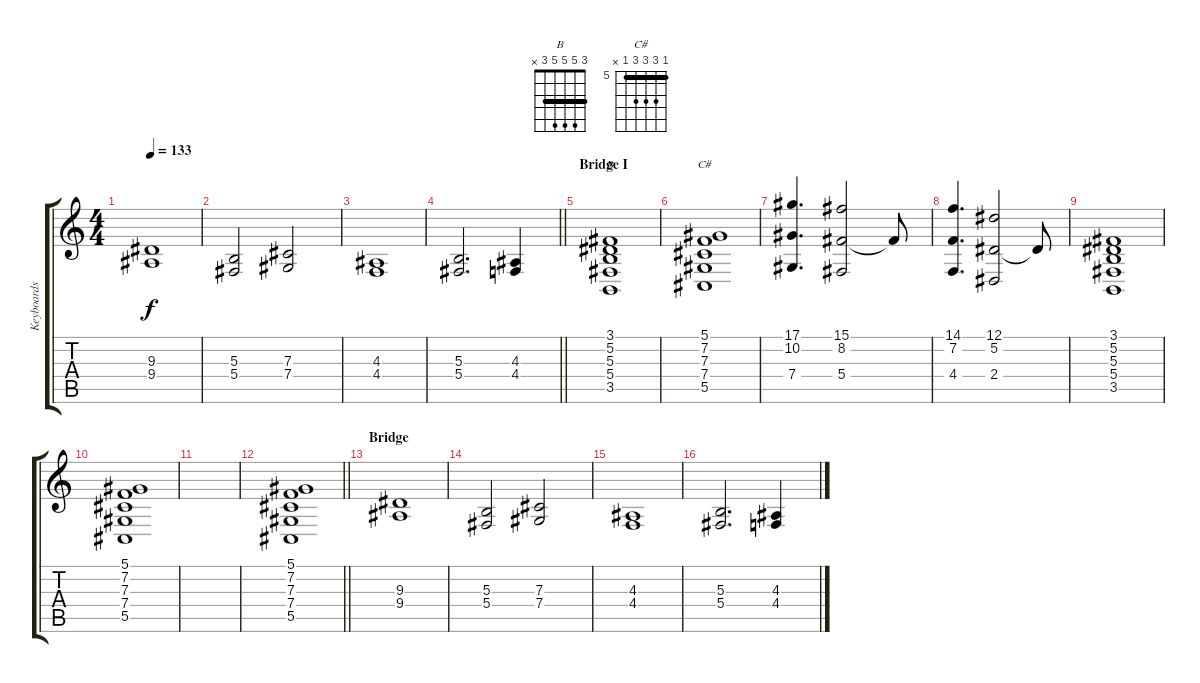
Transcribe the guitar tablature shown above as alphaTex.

\track ("Keyboards" "Keyboards") {instrument acousticgrandpiano}
\staff {score tabs}
\tuning (Eb4 Bb3 Gb3 Db3 Ab2 Eb2) {hide}
\chord ("B" 3 5 5 5 3 x) {barre 3}
\chord ("C#" 5 7 7 7 5 x) {firstfret 5 barre 5}
\ts (4 4)
\tempo 133
\clef g2
\ks c
(9.3 9.4).1{dy f volume 14 instrument stringensemble1} |
(5.3 5.4).2{volume 14 instrument stringensemble1} (7.3 7.4).2 |
(4.3 4.4).1{volume 14 instrument stringensemble1} |
\barLineRight lightlight
(5.3 5.4).2{d volume 14 instrument stringensemble1} (4.3 4.4).4 |
\section ("" "Bridge I")
(3.1 5.2 5.3 5.4 3.5).1{ch "B" volume 14 instrument stringensemble1} |
(5.1 7.2 7.3 7.4 5.5).1{ch "C#" volume 14 instrument stringensemble1} |
(17.1 10.2 7.4).4{d volume 14 instrument synthstrings1} (15.1 8.2 5.4).2 8.2{t}.8 |
(14.1 7.2 4.4).4{d volume 14 instrument stringensemble1} (12.1 5.2 2.4).2 5.2{t}.8 |
(3.1 5.2 5.3 5.4 3.5).1{volume 14 instrument stringensemble1} |
(5.1 7.2 7.3 7.4 5.5).1{volume 14 instrument stringensemble1} |
|
\barLineRight lightlight
(5.1 7.2 7.3 7.4 5.5).1{volume 12 instrument stringensemble1} |
\section ("" "Bridge")
(9.3 9.4).1{volume 14 instrument stringensemble1} |
(5.3 5.4).2{volume 14 instrument stringensemble1} (7.3 7.4).2 |
(4.3 4.4).1{volume 14 instrument stringensemble1} |
(5.3 5.4).2{d volume 14 instrument stringensemble1} (4.3 4.4).4
